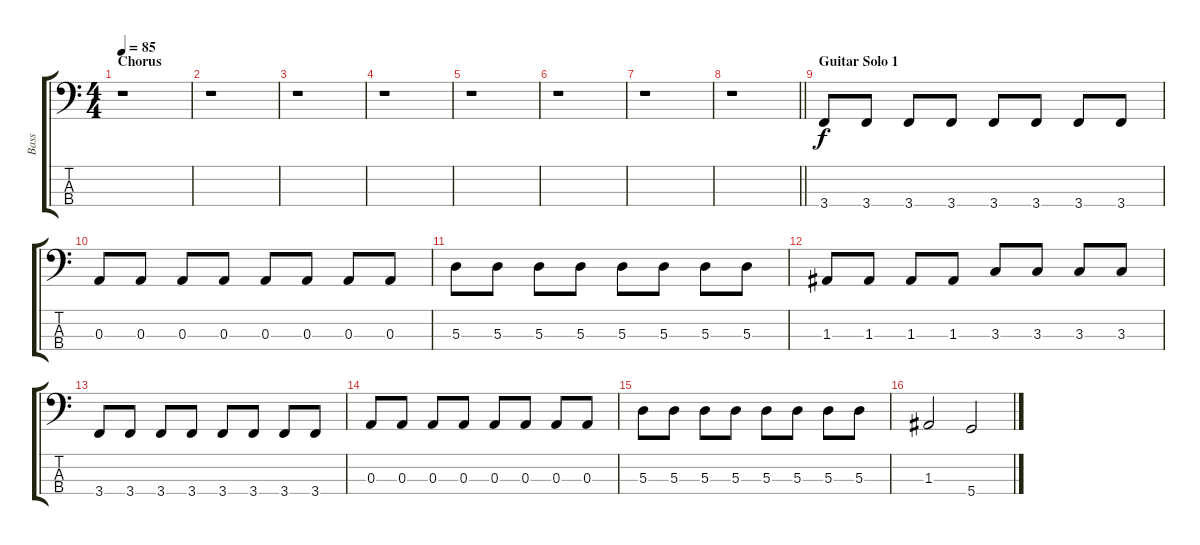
\track ("Bass" "Bass") {instrument electricbassfinger}
\staff {score tabs}
\tuning (G2 D2 A1 D1) {hide}
\ts (4 4)
\section ("" "Chorus")
\tempo 85
\clef f4
\ks c
r.1{dy f} |
r.1 |
r.1 |
r.1 |
r.1 |
r.1 |
r.1 |
\barLineRight lightlight
r.1 |
\section ("" "Guitar Solo 1")
3.4.8{balance 0} 3.4.8 3.4.8 3.4.8 3.4.8 3.4.8 3.4.8 3.4.8 |
0.3.8 0.3.8 0.3.8 0.3.8 0.3.8 0.3.8 0.3.8 0.3.8 |
5.3.8 5.3.8 5.3.8 5.3.8 5.3.8 5.3.8 5.3.8 5.3.8 |
1.3.8 1.3.8 1.3.8 1.3.8 3.3.8 3.3.8 3.3.8 3.3.8 |
3.4.8 3.4.8 3.4.8 3.4.8 3.4.8 3.4.8 3.4.8 3.4.8 |
0.3.8 0.3.8 0.3.8 0.3.8 0.3.8 0.3.8 0.3.8 0.3.8 |
5.3.8 5.3.8 5.3.8 5.3.8 5.3.8 5.3.8 5.3.8 5.3.8 |
1.3.2 5.4.2
